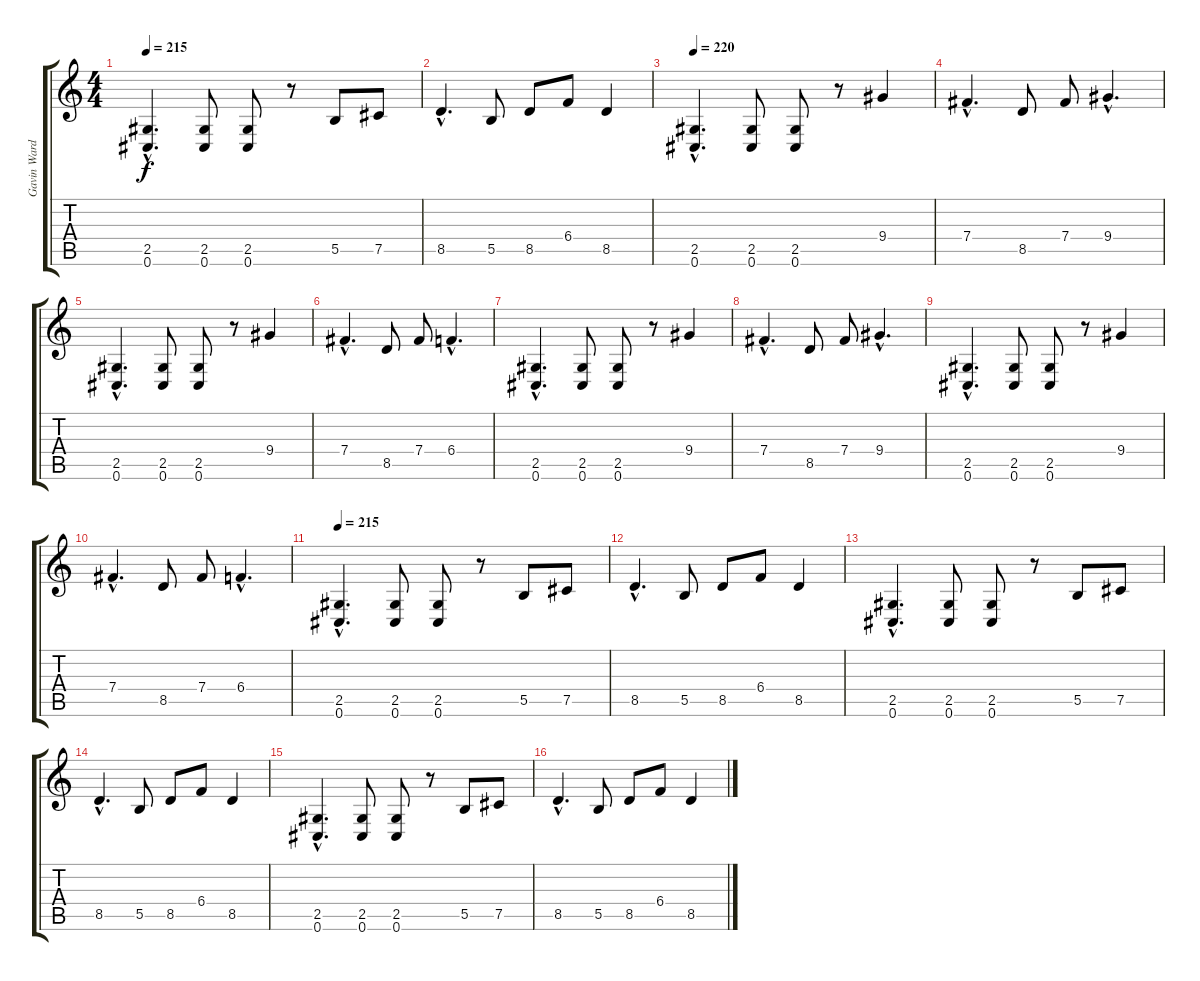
\track ("Gavin Ward" "Gavin Ward") {instrument distortionguitar}
\staff {score tabs}
\tuning (Db4 Ab3 E3 B2 Gb2 Db2) {hide}
\ts (4 4)
\tempo 215
\clef g2
\ks c
(2.5{hac} 0.6{hac}).4{d dy f} (2.5 0.6).8 (2.5 0.6).8 r.8 5.5.8 7.5.8 |
8.5{hac}.4{d} 5.5.8 8.5.8 6.4.8 8.5.4 |
\tempo 220
(2.5{hac} 0.6{hac}).4{d} (2.5 0.6).8 (2.5 0.6).8 r.8 9.4.4 |
7.4{hac}.4{d} 8.5.8 7.4.8 9.4{hac}.4{d} |
(2.5{hac} 0.6{hac}).4{d} (2.5 0.6).8 (2.5 0.6).8 r.8 9.4.4 |
7.4{hac}.4{d} 8.5.8 7.4.8 6.4{hac}.4{d} |
(2.5{hac} 0.6{hac}).4{d} (2.5 0.6).8 (2.5 0.6).8 r.8 9.4.4 |
7.4{hac}.4{d} 8.5.8 7.4.8 9.4{hac}.4{d} |
(2.5{hac} 0.6{hac}).4{d} (2.5 0.6).8 (2.5 0.6).8 r.8 9.4.4 |
7.4{hac}.4{d} 8.5.8 7.4.8 6.4{hac}.4{d} |
\tempo 215
(2.5{hac} 0.6{hac}).4{d} (2.5 0.6).8 (2.5 0.6).8 r.8 5.5.8 7.5.8 |
8.5{hac}.4{d} 5.5.8 8.5.8 6.4.8 8.5.4 |
(2.5{hac} 0.6{hac}).4{d} (2.5 0.6).8 (2.5 0.6).8 r.8 5.5.8 7.5.8 |
8.5{hac}.4{d} 5.5.8 8.5.8 6.4.8 8.5.4 |
(2.5{hac} 0.6{hac}).4{d} (2.5 0.6).8 (2.5 0.6).8 r.8 5.5.8 7.5.8 |
8.5{hac}.4{d} 5.5.8 8.5.8 6.4.8 8.5.4
